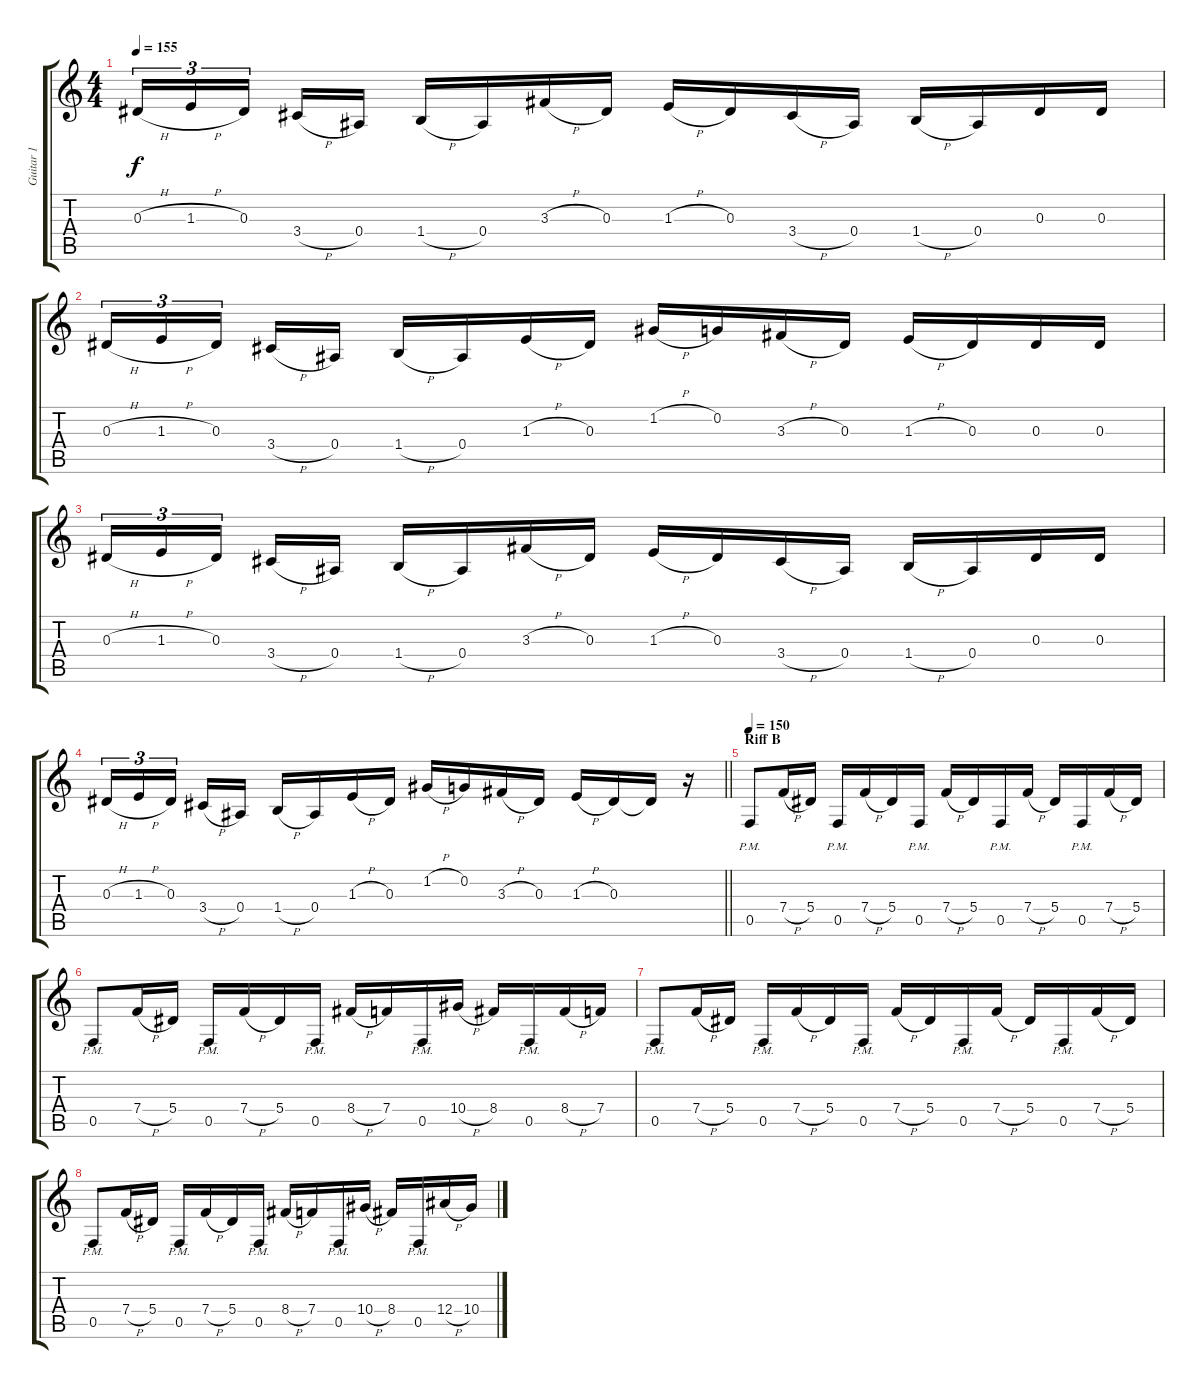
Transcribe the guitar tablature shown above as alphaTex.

\track ("Guitar 1" "Guitar 1") {instrument distortionguitar}
\staff {score tabs}
\tuning (C4 G3 Eb3 Bb2 F2 C2) {hide}
\ts (4 4)
\tempo 155
\clef g2
\ks c
0.3{h}.16{tu (3 2) dy f} 1.3{h}.16{tu (3 2)} 0.3.16{tu (3 2) beam splitsecondary} 3.4{h}.16 0.4.16 1.4{h}.16 0.4.16 3.3{h}.16 0.3.16 1.3{h}.16 0.3.16 3.4{h}.16 0.4.16 1.4{h}.16 0.4.16 0.3.16 0.3.16 |
0.3{h}.16{tu (3 2)} 1.3{h}.16{tu (3 2)} 0.3.16{tu (3 2) beam splitsecondary} 3.4{h}.16 0.4.16 1.4{h}.16 0.4.16 1.3{h}.16 0.3.16 1.2{h}.16 0.2.16 3.3{h}.16 0.3.16 1.3{h}.16 0.3.16 0.3.16 0.3.16 |
0.3{h}.16{tu (3 2)} 1.3{h}.16{tu (3 2)} 0.3.16{tu (3 2) beam splitsecondary} 3.4{h}.16 0.4.16 1.4{h}.16 0.4.16 3.3{h}.16 0.3.16 1.3{h}.16 0.3.16 3.4{h}.16 0.4.16 1.4{h}.16 0.4.16 0.3.16 0.3.16 |
\barLineRight lightlight
0.3{h}.16{tu (3 2)} 1.3{h}.16{tu (3 2)} 0.3.16{tu (3 2) beam splitsecondary} 3.4{h}.16 0.4.16 1.4{h}.16 0.4.16 1.3{h}.16 0.3.16 1.2{h}.16 0.2.16 3.3{h}.16 0.3.16 1.3{h}.16 0.3.16 0.3{t}.16 r.16 |
\section ("" "Riff B")
\tempo 150
0.5{pm}.8 7.4{h}.16 5.4.16 0.5{pm}.16 7.4{h}.16 5.4.16 0.5{pm}.16 7.4{h}.16 5.4.16 0.5{pm}.16 7.4{h}.16 5.4.16 0.5{pm}.16 7.4{h}.16 5.4.16 |
0.5{pm}.8 7.4{h}.16 5.4.16 0.5{pm}.16 7.4{h}.16 5.4.16 0.5{pm}.16 8.4{h}.16 7.4.16 0.5{pm}.16 10.4{h}.16 8.4.16 0.5{pm}.16 8.4{h}.16 7.4.16 |
0.5{pm}.8 7.4{h}.16 5.4.16 0.5{pm}.16 7.4{h}.16 5.4.16 0.5{pm}.16 7.4{h}.16 5.4.16 0.5{pm}.16 7.4{h}.16 5.4.16 0.5{pm}.16 7.4{h}.16 5.4.16 |
0.5{pm}.8 7.4{h}.16 5.4.16 0.5{pm}.16 7.4{h}.16 5.4.16 0.5{pm}.16 8.4{h}.16 7.4.16 0.5{pm}.16 10.4{h}.16 8.4.16 0.5{pm}.16 12.4{h}.16 10.4.16
